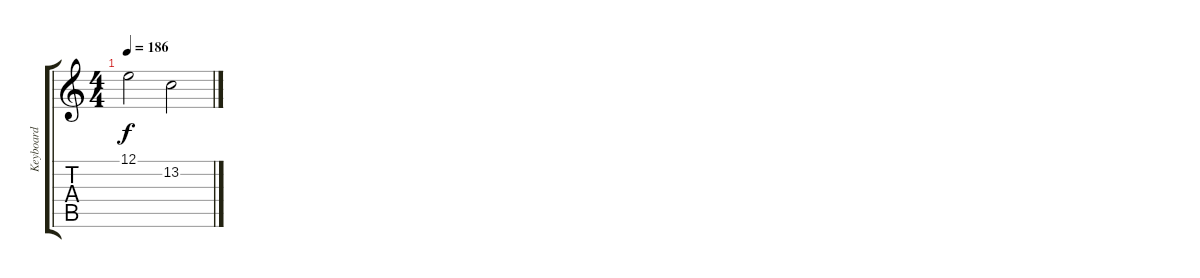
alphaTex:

\track ("Keyboard" "Keyboard") {instrument stringensemble2}
\staff {score tabs}
\tuning (E4 B3 G3 D3 A2 E2) {hide}
\ts (4 4)
\tempo 186
\clef g2
\ks c
12.1.2{dy f} 13.2.2
